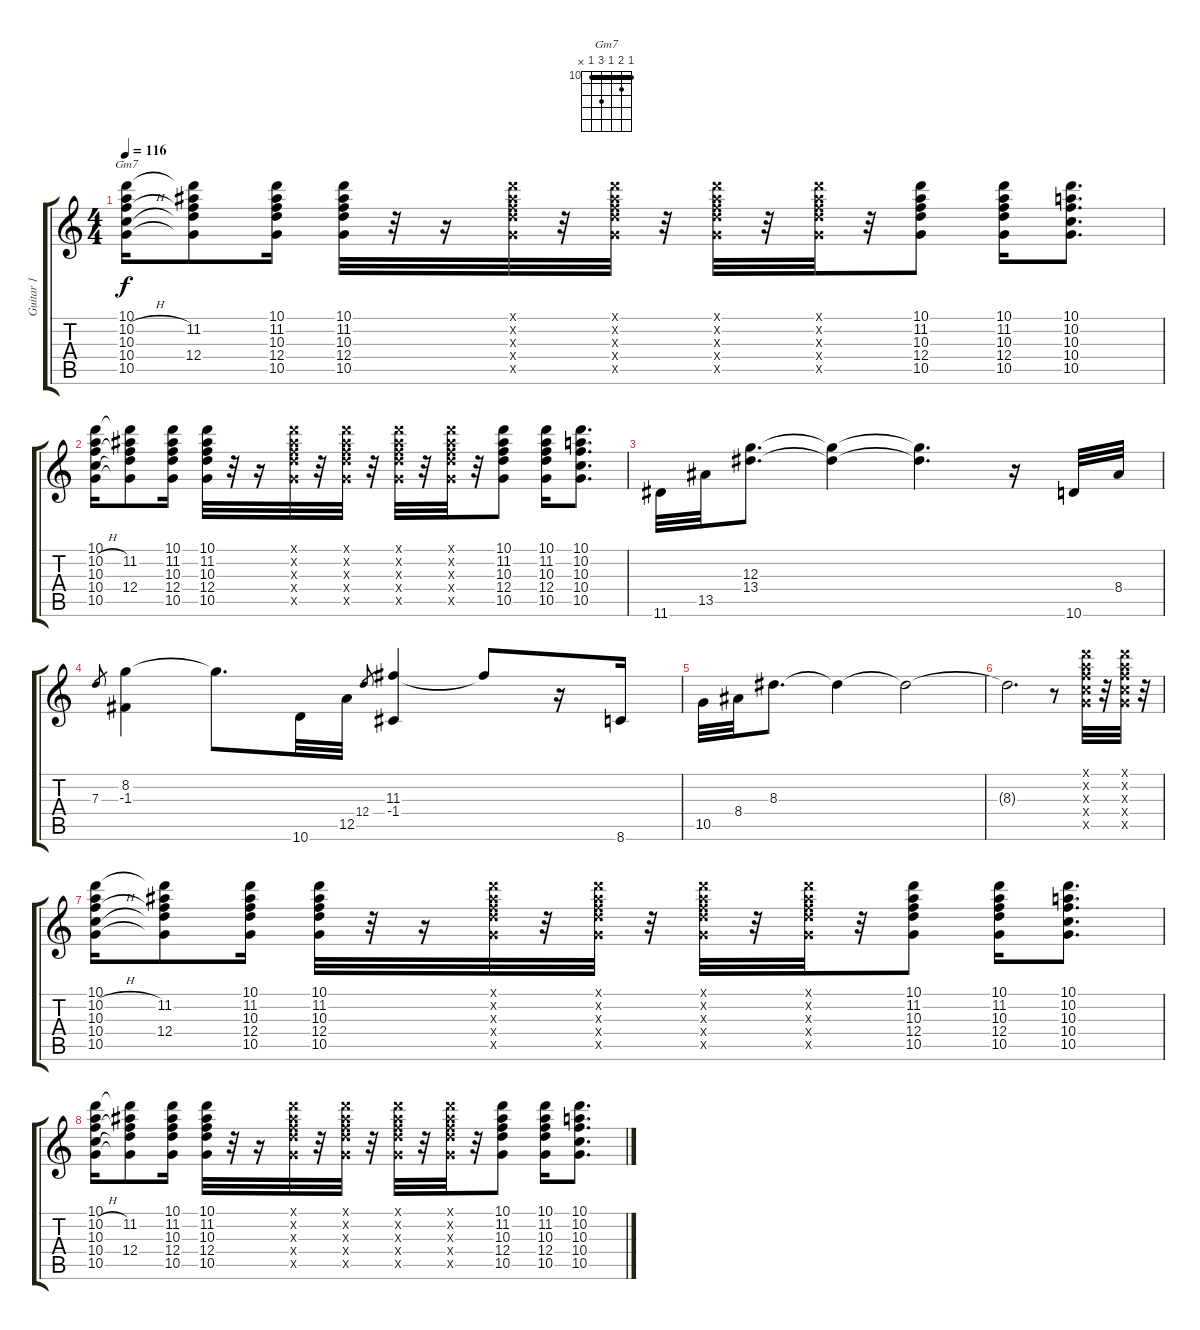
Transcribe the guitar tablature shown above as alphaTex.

\track ("Guitar 1" "Guitar 1") {instrument distortionguitar}
\staff {score tabs}
\tuning (E4 B3 G3 D3 A2 E2) {hide}
\chord ("Gm7" 10 11 10 12 10 x) {firstfret 10 barre 10}
\ts (4 4)
\tempo 116
\clef g2
\ks c
(10.1 10.2{h} 10.3 10.4{h} 10.5).16{ch "Gm7" dy f} (10.1{t} 11.2 10.3{t} 12.4 10.5{t}).8 (10.1 11.2 10.3 12.4 10.5).16 (10.1 11.2 10.3 12.4 10.5).32 r.32 r.16 (10.1{x} 11.2{x} 10.3{x} 12.4{x} 10.5{x}).32 r.32 (10.1{x} 11.2{x} 10.3{x} 12.4{x} 10.5{x}).32 r.32 (10.1{x} 11.2{x} 10.3{x} 12.4{x} 10.5{x}).32 r.32 (10.1{x} 11.2{x} 10.3{x} 12.4{x} 10.5{x}).32 r.32 (10.1 11.2 10.3 12.4 10.5).8 (10.1 11.2 10.3 12.4 10.5).16 (10.1 10.2 10.3 10.4 10.5).8{d} |
(10.1 10.2{h} 10.3 10.4{h} 10.5).16 (10.1{t} 11.2 10.3{t} 12.4 10.5{t}).8 (10.1 11.2 10.3 12.4 10.5).16 (10.1 11.2 10.3 12.4 10.5).32 r.32 r.16 (10.1{x} 11.2{x} 10.3{x} 12.4{x} 10.5{x}).32 r.32 (10.1{x} 11.2{x} 10.3{x} 12.4{x} 10.5{x}).32 r.32 (10.1{x} 11.2{x} 10.3{x} 12.4{x} 10.5{x}).32 r.32 (10.1{x} 11.2{x} 10.3{x} 12.4{x} 10.5{x}).32 r.32 (10.1 11.2 10.3 12.4 10.5).8 (10.1 11.2 10.3 12.4 10.5).16 (10.1 10.2 10.3 10.4 10.5).8{d} |
11.6.32 13.5.32 (12.3 13.4).8{d} (12.3{t} 13.4{t}).4 (12.3{t} 13.4{t}).4{d} r.16 10.6.32 8.4.32 |
7.3.8{gr} (8.2 -1.3).4 8.2{t}.8{d} 10.6.32 12.5.32 12.4.8{gr} (11.3 -1.4).4 11.3{t}.8 r.16 8.6.16 |
10.5.32 8.4.32 8.3.8{d} 8.3{t}.4 8.3{t}.2 |
8.3{t}.2{d} r.8 (10.1{x} 10.2{x} 10.3{x} 10.4{x} 10.5{x}).32 r.32 (10.1{x} 10.2{x} 10.3{x} 10.4{x} 10.5{x}).32 r.32 |
(10.1 10.2{h} 10.3 10.4{h} 10.5).16 (10.1{t} 11.2 10.3{t} 12.4 10.5{t}).8 (10.1 11.2 10.3 12.4 10.5).16 (10.1 11.2 10.3 12.4 10.5).32 r.32 r.16 (10.1{x} 11.2{x} 10.3{x} 12.4{x} 10.5{x}).32 r.32 (10.1{x} 11.2{x} 10.3{x} 12.4{x} 10.5{x}).32 r.32 (10.1{x} 11.2{x} 10.3{x} 12.4{x} 10.5{x}).32 r.32 (10.1{x} 11.2{x} 10.3{x} 12.4{x} 10.5{x}).32 r.32 (10.1 11.2 10.3 12.4 10.5).8 (10.1 11.2 10.3 12.4 10.5).16 (10.1 10.2 10.3 10.4 10.5).8{d} |
(10.1 10.2{h} 10.3 10.4{h} 10.5).16 (10.1{t} 11.2 10.3{t} 12.4 10.5{t}).8 (10.1 11.2 10.3 12.4 10.5).16 (10.1 11.2 10.3 12.4 10.5).32 r.32 r.16 (10.1{x} 11.2{x} 10.3{x} 12.4{x} 10.5{x}).32 r.32 (10.1{x} 11.2{x} 10.3{x} 12.4{x} 10.5{x}).32 r.32 (10.1{x} 11.2{x} 10.3{x} 12.4{x} 10.5{x}).32 r.32 (10.1{x} 11.2{x} 10.3{x} 12.4{x} 10.5{x}).32 r.32 (10.1 11.2 10.3 12.4 10.5).8 (10.1 11.2 10.3 12.4 10.5).16 (10.1 10.2 10.3 10.4 10.5).8{d}
